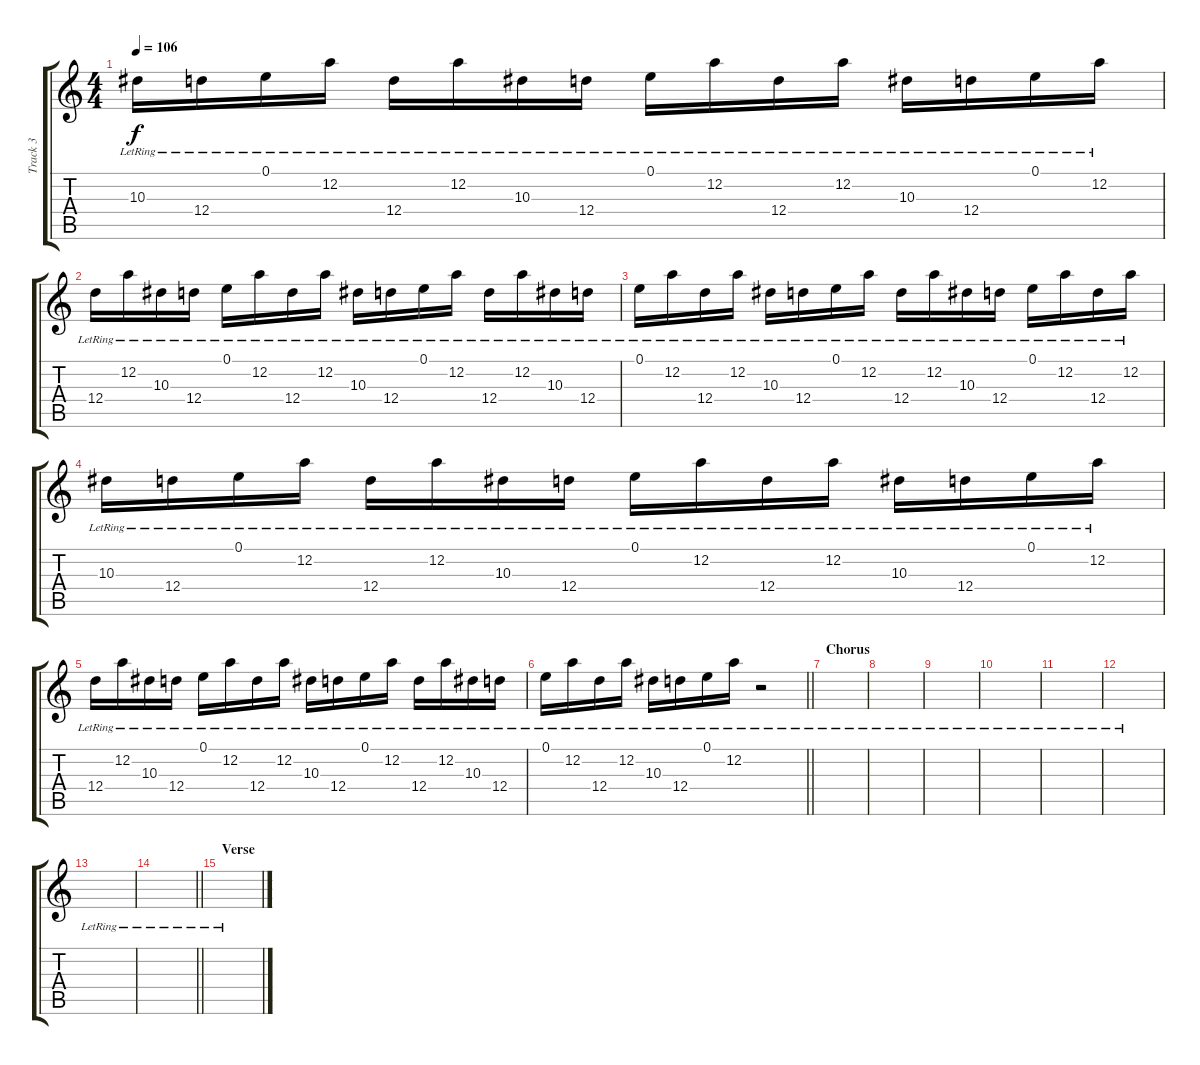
\track ("Track 3" "Track 3") {instrument distortionguitar}
\staff {score tabs}
\tuning (E4 A3 F3 D3 A2 D2) {hide}
\ts (4 4)
\tempo 106
\clef g2
\ks c
10.3{lr}.16{dy f} 12.4{lr}.16 0.1{lr}.16 12.2{lr}.16 12.4{lr}.16 12.2{lr}.16 10.3{lr}.16 12.4{lr}.16 0.1{lr}.16 12.2{lr}.16 12.4{lr}.16 12.2{lr}.16 10.3{lr}.16 12.4{lr}.16 0.1{lr}.16 12.2{lr}.16 |
12.4{lr}.16 12.2{lr}.16 10.3{lr}.16 12.4{lr}.16 0.1{lr}.16 12.2{lr}.16 12.4{lr}.16 12.2{lr}.16 10.3{lr}.16 12.4{lr}.16 0.1{lr}.16 12.2{lr}.16 12.4{lr}.16 12.2{lr}.16 10.3{lr}.16 12.4{lr}.16 |
0.1{lr}.16 12.2{lr}.16 12.4{lr}.16 12.2{lr}.16 10.3{lr}.16 12.4{lr}.16 0.1{lr}.16 12.2{lr}.16 12.4{lr}.16 12.2{lr}.16 10.3{lr}.16 12.4{lr}.16 0.1{lr}.16 12.2{lr}.16 12.4{lr}.16 12.2{lr}.16 |
10.3{lr}.16 12.4{lr}.16 0.1{lr}.16 12.2{lr}.16 12.4{lr}.16 12.2{lr}.16 10.3{lr}.16 12.4{lr}.16 0.1{lr}.16 12.2{lr}.16 12.4{lr}.16 12.2{lr}.16 10.3{lr}.16 12.4{lr}.16 0.1{lr}.16 12.2{lr}.16 |
12.4{lr}.16 12.2{lr}.16 10.3{lr}.16 12.4{lr}.16 0.1{lr}.16 12.2{lr}.16 12.4{lr}.16 12.2{lr}.16 10.3{lr}.16 12.4{lr}.16 0.1{lr}.16 12.2{lr}.16 12.4{lr}.16 12.2{lr}.16 10.3{lr}.16 12.4{lr}.16 |
\barLineRight lightlight
0.1{lr}.16 12.2{lr}.16 12.4{lr}.16 12.2{lr}.16 10.3{lr}.16 12.4{lr}.16 0.1{lr}.16 12.2{lr}.16 r.2 |
\section ("" "Chorus")
|
|
|
|
|
|
|
\barLineRight lightlight
|
\section ("" "Verse")
